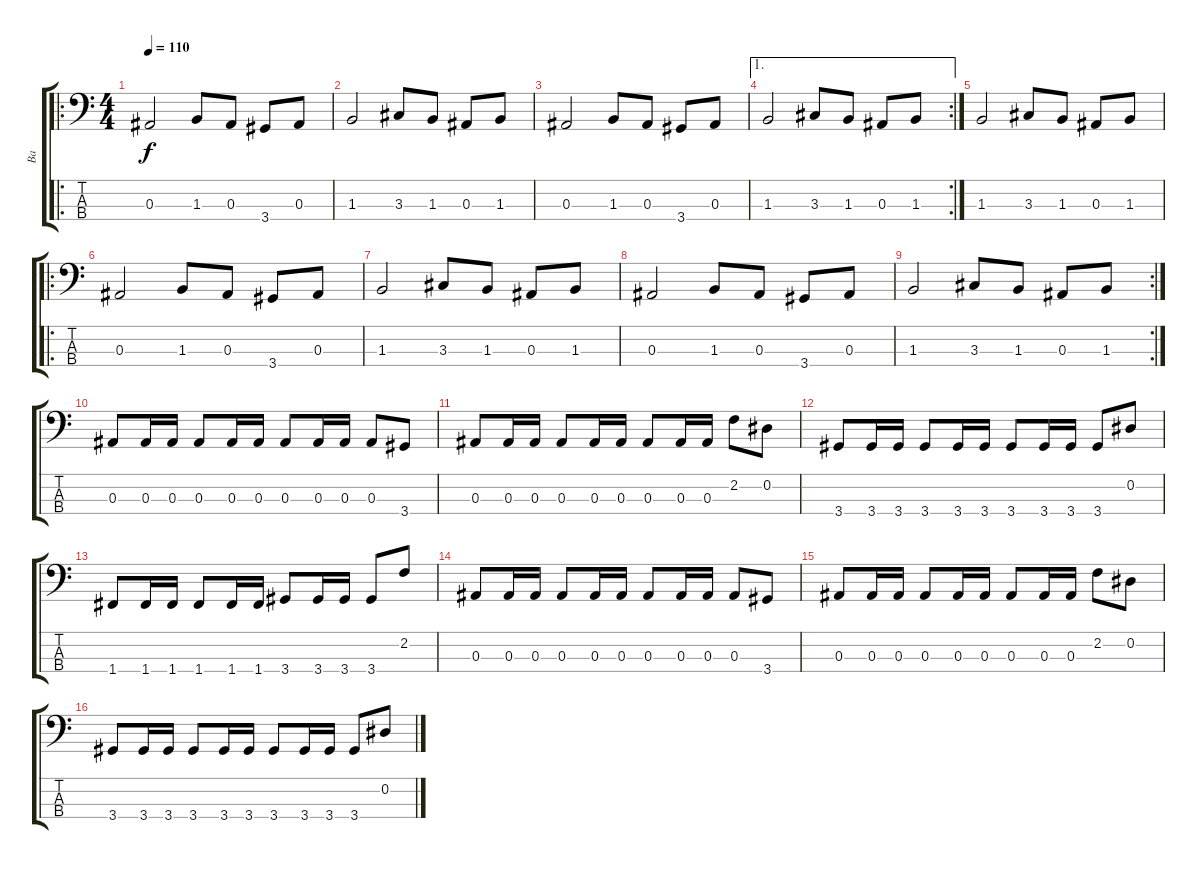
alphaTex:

\track ("Ba" "Ba") {instrument electricbasspick}
\staff {score tabs}
\tuning (Ab2 Eb2 Bb1 F1) {hide}
\ro
\ts (4 4)
\tempo 110
\clef f4
\ks c
0.3.2{dy f instrument fretlessbass} 1.3.8 0.3.8 3.4.8 0.3.8 |
1.3.2 3.3.8 1.3.8 0.3.8 1.3.8 |
0.3.2 1.3.8 0.3.8 3.4.8 0.3.8 |
\ae 1
\rc 2
1.3.2 3.3.8 1.3.8 0.3.8 1.3.8 |
1.3.2 3.3.8 1.3.8 0.3.8 1.3.8 |
\ro
0.3.2{instrument fretlessbass} 1.3.8 0.3.8 3.4.8 0.3.8 |
1.3.2 3.3.8 1.3.8 0.3.8 1.3.8 |
0.3.2 1.3.8 0.3.8 3.4.8 0.3.8 |
\rc 2
1.3.2 3.3.8 1.3.8 0.3.8 1.3.8 |
\section ("" "")
0.3.8{instrument electricbasspick} 0.3.16 0.3.16 0.3.8 0.3.16 0.3.16 0.3.8 0.3.16 0.3.16 0.3.8 3.4.8 |
0.3.8 0.3.16 0.3.16 0.3.8 0.3.16 0.3.16 0.3.8 0.3.16 0.3.16 2.2.8 0.2.8 |
3.4.8 3.4.16 3.4.16 3.4.8 3.4.16 3.4.16 3.4.8 3.4.16 3.4.16 3.4.8 0.2.8 |
1.4.8 1.4.16 1.4.16 1.4.8 1.4.16 1.4.16 3.4.8 3.4.16 3.4.16 3.4.8 2.2.8 |
0.3.8 0.3.16 0.3.16 0.3.8 0.3.16 0.3.16 0.3.8 0.3.16 0.3.16 0.3.8 3.4.8 |
0.3.8 0.3.16 0.3.16 0.3.8 0.3.16 0.3.16 0.3.8 0.3.16 0.3.16 2.2.8 0.2.8 |
3.4.8 3.4.16 3.4.16 3.4.8 3.4.16 3.4.16 3.4.8 3.4.16 3.4.16 3.4.8 0.2.8
